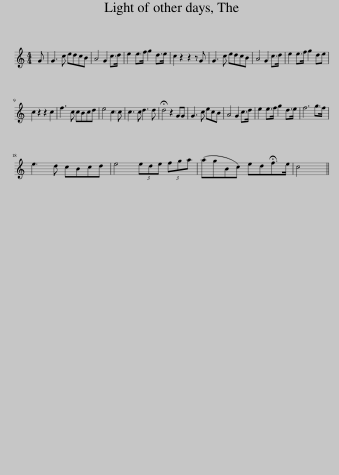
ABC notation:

X:1
L:1/8
M:4/4
I:linebreak $
K:C
V:1 treble
V:1
 G | G3 c edcB | A4 G2 c>d | e2 e>f g2 d>e | c2 z2 z2 z G | %5
 G3 c edcB | A4 G2 c>d | e2 e>f g2 de |$ c2 z2 z2 c2 | f3 c cBcd | %10
 e4 c3 c | c3 c d3 d | !fermata!d4 z2 GG | G3 c ecB | A4 G2 c>d | %15
 e2 e>f g2 d>e | f6 g>f |$ e3 d cBcd | e4 (3ede (3fga | (agBc) ed!fermata!f>e | %20
 c4 || %21
